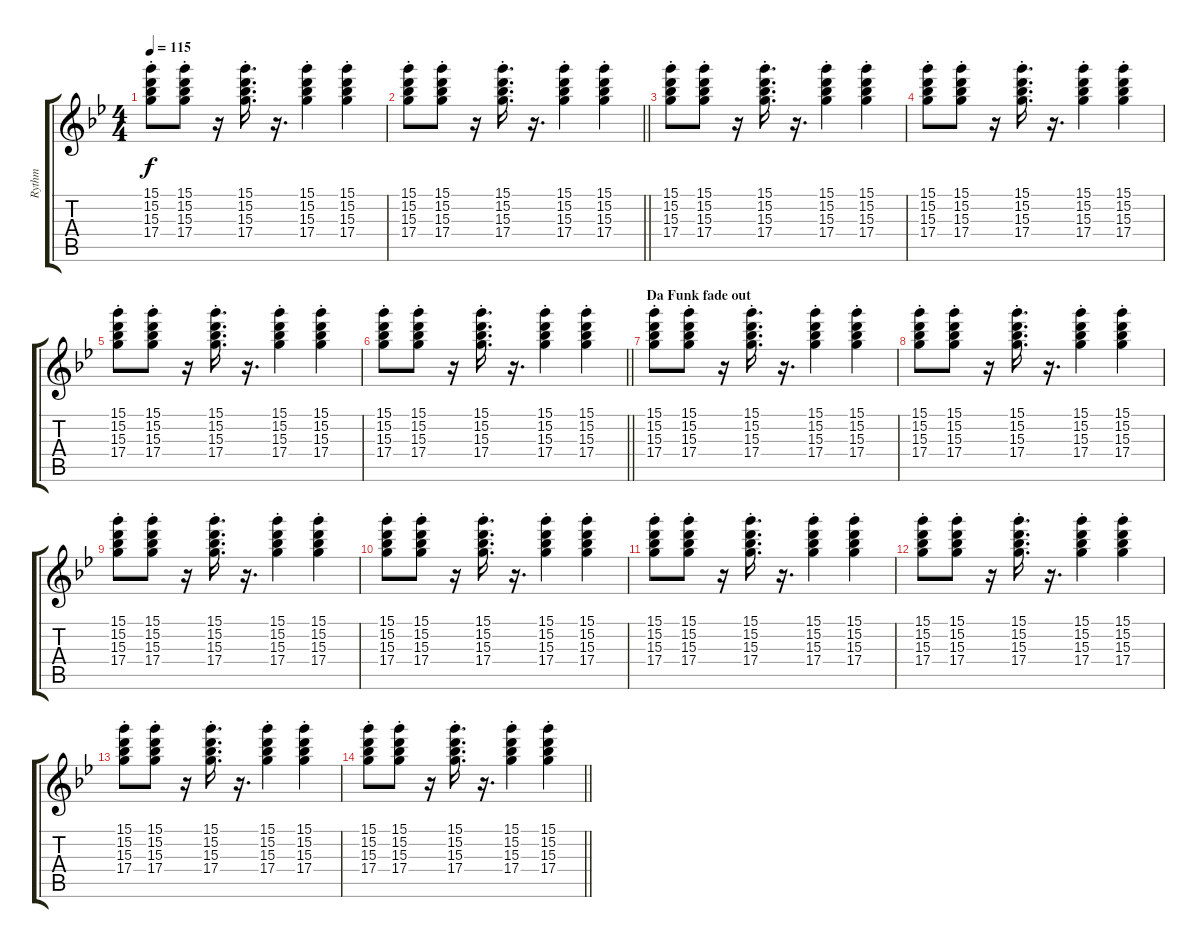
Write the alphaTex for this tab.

\track ("Rythm" "Rythm") {instrument overdrivenguitar}
\staff {score tabs}
\tuning (E4 B3 G3 D3 A2 E2) {hide}
\ts (4 4)
\tempo 115
\clef g2
\ks gminor
(15.1{st} 15.2{st} 15.3{st} 17.4{st}).8{dy f} (15.1{st} 15.2{st} 15.3{st} 17.4{st}).8 r.16 (15.1{st} 15.2{st} 15.3{st} 17.4{st}).16{d} r.16{d} (15.1{st} 15.2{st} 15.3{st} 17.4{st}).4 (15.1{st} 15.2{st} 15.3{st} 17.4{st}).4 |
\barLineRight lightlight
(15.1{st} 15.2{st} 15.3{st} 17.4{st}).8 (15.1{st} 15.2{st} 15.3{st} 17.4{st}).8 r.16 (15.1{st} 15.2{st} 15.3{st} 17.4{st}).16{d} r.16{d} (15.1{st} 15.2{st} 15.3{st} 17.4{st}).4 (15.1{st} 15.2{st} 15.3{st} 17.4{st}).4 |
\section ("" "")
(15.1{st} 15.2{st} 15.3{st} 17.4{st}).8 (15.1{st} 15.2{st} 15.3{st} 17.4{st}).8 r.16 (15.1{st} 15.2{st} 15.3{st} 17.4{st}).16{d} r.16{d} (15.1{st} 15.2{st} 15.3{st} 17.4{st}).4 (15.1{st} 15.2{st} 15.3{st} 17.4{st}).4 |
(15.1{st} 15.2{st} 15.3{st} 17.4{st}).8 (15.1{st} 15.2{st} 15.3{st} 17.4{st}).8 r.16 (15.1{st} 15.2{st} 15.3{st} 17.4{st}).16{d} r.16{d} (15.1{st} 15.2{st} 15.3{st} 17.4{st}).4 (15.1{st} 15.2{st} 15.3{st} 17.4{st}).4 |
(15.1{st} 15.2{st} 15.3{st} 17.4{st}).8 (15.1{st} 15.2{st} 15.3{st} 17.4{st}).8 r.16 (15.1{st} 15.2{st} 15.3{st} 17.4{st}).16{d} r.16{d} (15.1{st} 15.2{st} 15.3{st} 17.4{st}).4 (15.1{st} 15.2{st} 15.3{st} 17.4{st}).4 |
\barLineRight lightlight
(15.1{st} 15.2{st} 15.3{st} 17.4{st}).8 (15.1{st} 15.2{st} 15.3{st} 17.4{st}).8 r.16 (15.1{st} 15.2{st} 15.3{st} 17.4{st}).16{d} r.16{d} (15.1{st} 15.2{st} 15.3{st} 17.4{st}).4 (15.1{st} 15.2{st} 15.3{st} 17.4{st}).4 |
\section ("" "Da Funk fade out")
(15.1{st} 15.2{st} 15.3{st} 17.4{st}).8 (15.1{st} 15.2{st} 15.3{st} 17.4{st}).8 r.16 (15.1{st} 15.2{st} 15.3{st} 17.4{st}).16{d} r.16{d} (15.1{st} 15.2{st} 15.3{st} 17.4{st}).4 (15.1{st} 15.2{st} 15.3{st} 17.4{st}).4 |
(15.1{st} 15.2{st} 15.3{st} 17.4{st}).8 (15.1{st} 15.2{st} 15.3{st} 17.4{st}).8 r.16 (15.1{st} 15.2{st} 15.3{st} 17.4{st}).16{d} r.16{d} (15.1{st} 15.2{st} 15.3{st} 17.4{st}).4 (15.1{st} 15.2{st} 15.3{st} 17.4{st}).4 |
(15.1{st} 15.2{st} 15.3{st} 17.4{st}).8 (15.1{st} 15.2{st} 15.3{st} 17.4{st}).8 r.16 (15.1{st} 15.2{st} 15.3{st} 17.4{st}).16{d} r.16{d} (15.1{st} 15.2{st} 15.3{st} 17.4{st}).4 (15.1{st} 15.2{st} 15.3{st} 17.4{st}).4 |
(15.1{st} 15.2{st} 15.3{st} 17.4{st}).8 (15.1{st} 15.2{st} 15.3{st} 17.4{st}).8 r.16 (15.1{st} 15.2{st} 15.3{st} 17.4{st}).16{d} r.16{d} (15.1{st} 15.2{st} 15.3{st} 17.4{st}).4 (15.1{st} 15.2{st} 15.3{st} 17.4{st}).4 |
(15.1{st} 15.2{st} 15.3{st} 17.4{st}).8 (15.1{st} 15.2{st} 15.3{st} 17.4{st}).8 r.16 (15.1{st} 15.2{st} 15.3{st} 17.4{st}).16{d} r.16{d} (15.1{st} 15.2{st} 15.3{st} 17.4{st}).4 (15.1{st} 15.2{st} 15.3{st} 17.4{st}).4 |
(15.1{st} 15.2{st} 15.3{st} 17.4{st}).8 (15.1{st} 15.2{st} 15.3{st} 17.4{st}).8 r.16 (15.1{st} 15.2{st} 15.3{st} 17.4{st}).16{d} r.16{d} (15.1{st} 15.2{st} 15.3{st} 17.4{st}).4 (15.1{st} 15.2{st} 15.3{st} 17.4{st}).4 |
(15.1{st} 15.2{st} 15.3{st} 17.4{st}).8 (15.1{st} 15.2{st} 15.3{st} 17.4{st}).8 r.16 (15.1{st} 15.2{st} 15.3{st} 17.4{st}).16{d} r.16{d} (15.1{st} 15.2{st} 15.3{st} 17.4{st}).4 (15.1{st} 15.2{st} 15.3{st} 17.4{st}).4 |
\barLineRight lightlight
(15.1{st} 15.2{st} 15.3{st} 17.4{st}).8 (15.1{st} 15.2{st} 15.3{st} 17.4{st}).8 r.16 (15.1{st} 15.2{st} 15.3{st} 17.4{st}).16{d} r.16{d} (15.1{st} 15.2{st} 15.3{st} 17.4{st}).4 (15.1{st} 15.2{st} 15.3{st} 17.4{st}).4
